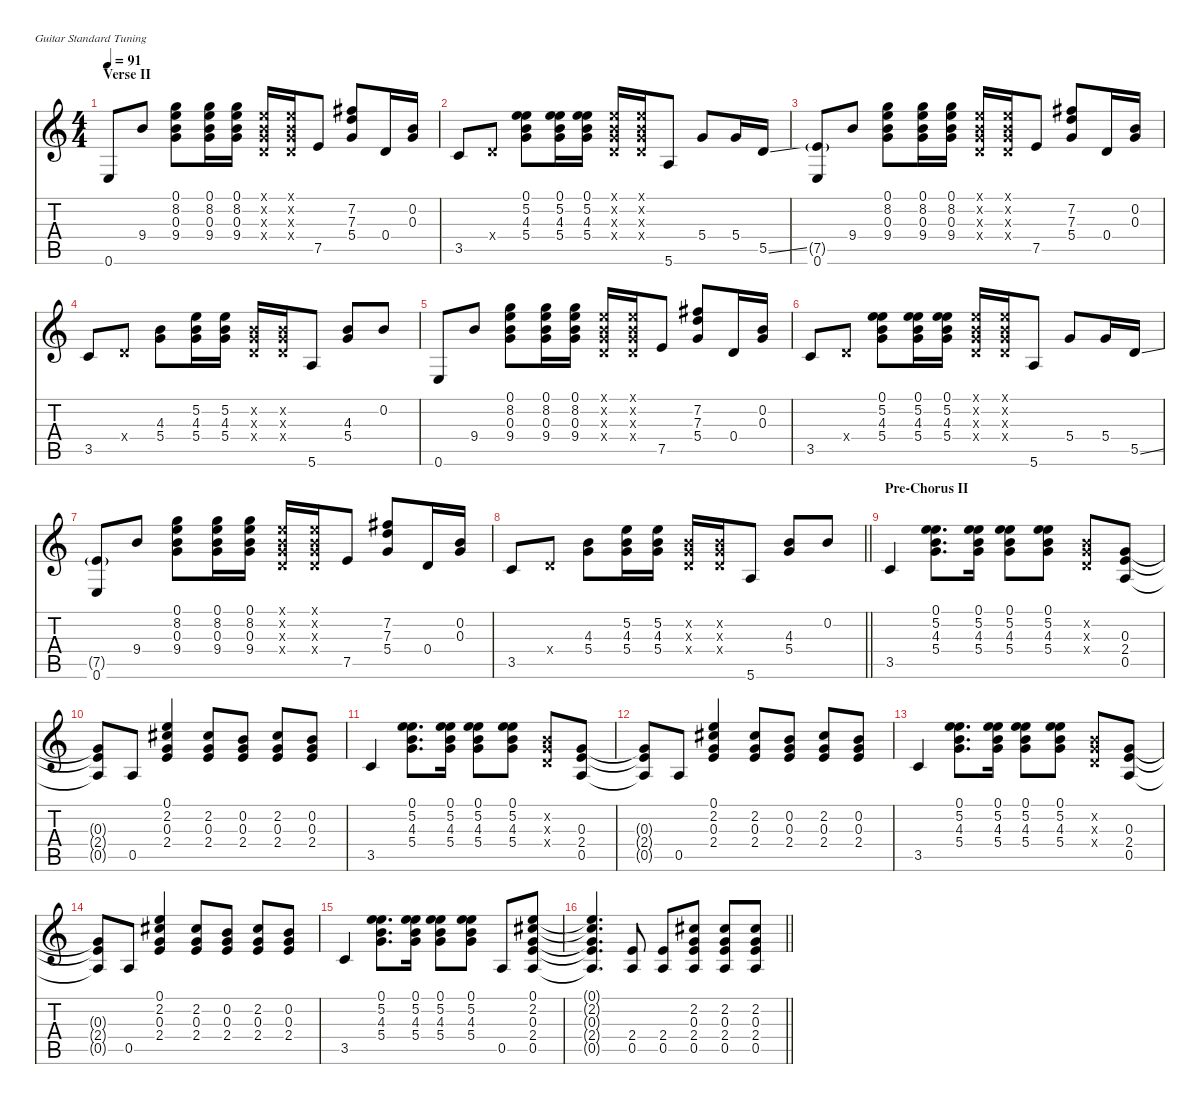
\defaultSystemsLayout 4
\hideDynamics
\bracketExtendMode nobrackets
\singleTrackTrackNamePolicy hidden
\multiTrackTrackNamePolicy hidden
\otherSystemsTrackNameOrientation horizontal
\track ("Mike Einziger" "s.guit.") {defaultSystemsLayout 4 instrument acousticguitarsteel}
\staff {score tabs}
\tuning (E4 B3 G3 D3 A2 E2)
\ts (4 4)
\section ("" "Verse II")
\tempo 91
\clef g2
\ks c
0.6.8{dy f beam Up} 9.4.8{beam Up} (0.1 8.2 0.3 9.4).8{beam Down} (0.1 8.2 0.3 9.4).16{beam Down} (0.1 8.2 0.3 9.4).16{beam Down} (0.1{x} 0.2{x} 0.3{x} 0.4{x}).16{beam Up} (0.1{x} 0.2{x} 0.3{x} 0.4{x}).16{beam Up} 7.5.8{beam Up} (7.2{acc #} 7.3 5.4).8{beam Up} 0.4.16{beam Up} (0.2 0.3).16{beam Up} |
3.5.8{beam Up} 0.4{x}.8{beam Up} (0.1 5.2 4.3 5.4).8{beam Down} (0.1 5.2 4.3 5.4).16{beam Down} (0.1 5.2 4.3 5.4).16{beam Down} (0.1{x} 0.2{x} 0.3{x} 0.4{x}).16{beam Up} (0.1{x} 0.2{x} 0.3{x} 0.4{x}).16{beam Up} 5.6.8{beam Up} 5.4.8{beam Up} 5.4.16{beam Up} 5.5{ss}.16{beam Up} |
(7.5{g} 0.6).8{beam Up} 9.4.8{beam Up} (0.1 8.2 0.3 9.4).8{beam Down} (0.1 8.2 0.3 9.4).16{beam Down} (0.1 8.2 0.3 9.4).16{beam Down} (0.1{x} 0.2{x} 0.3{x} 0.4{x}).16{beam Up} (0.1{x} 0.2{x} 0.3{x} 0.4{x}).16{beam Up} 7.5.8{beam Up} (7.2{acc #} 7.3 5.4).8{beam Up} 0.4.16{beam Up} (0.2 0.3).16{beam Up} |
3.5.8{beam Up} 0.4{x}.8{beam Up} (4.3 5.4).8{beam Down} (5.2 4.3 5.4).16{beam Down} (5.2 4.3 5.4).16{beam Down} (0.2{x} 0.3{x} 0.4{x}).16{beam Up} (0.2{x} 0.3{x} 0.4{x}).16{beam Up} 5.6.8{beam Up} (4.3 5.4).8{beam Up} 0.2.8{beam Up} |
0.6.8{beam Up} 9.4.8{beam Up} (0.1 8.2 0.3 9.4).8{beam Down} (0.1 8.2 0.3 9.4).16{beam Down} (0.1 8.2 0.3 9.4).16{beam Down} (0.1{x} 0.2{x} 0.3{x} 0.4{x}).16{beam Up} (0.1{x} 0.2{x} 0.3{x} 0.4{x}).16{beam Up} 7.5.8{beam Up} (7.2{acc #} 7.3 5.4).8{beam Up} 0.4.16{beam Up} (0.2 0.3).16{beam Up} |
3.5.8{beam Up} 0.4{x}.8{beam Up} (0.1 5.2 4.3 5.4).8{beam Down} (0.1 5.2 4.3 5.4).16{beam Down} (0.1 5.2 4.3 5.4).16{beam Down} (0.1{x} 0.2{x} 0.3{x} 0.4{x}).16{beam Up} (0.1{x} 0.2{x} 0.3{x} 0.4{x}).16{beam Up} 5.6.8{beam Up} 5.4.8{beam Up} 5.4.16{beam Up} 5.5{ss}.16{beam Up} |
(7.5{g} 0.6).8{beam Up} 9.4.8{beam Up} (0.1 8.2 0.3 9.4).8{beam Down} (0.1 8.2 0.3 9.4).16{beam Down} (0.1 8.2 0.3 9.4).16{beam Down} (0.1{x} 0.2{x} 0.3{x} 0.4{x}).16{beam Up} (0.1{x} 0.2{x} 0.3{x} 0.4{x}).16{beam Up} 7.5.8{beam Up} (7.2{acc #} 7.3 5.4).8{beam Up} 0.4.16{beam Up} (0.2 0.3).16{beam Up} |
\barLineRight lightlight
3.5.8{beam Up} 0.4{x}.8{beam Up} (4.3 5.4).8{beam Down} (5.2 4.3 5.4).16{beam Down} (5.2 4.3 5.4).16{beam Down} (0.2{x} 0.3{x} 0.4{x}).16{beam Up} (0.2{x} 0.3{x} 0.4{x}).16{beam Up} 5.6.8{beam Up} (4.3 5.4).8{beam Up} 0.2.8{beam Up} |
\section ("" "Pre-Chorus II")
3.5.4{beam Up} (0.1 5.2 4.3 5.4).8{d beam Down} (0.1 5.2 4.3 5.4).16{beam Down} (0.1 5.2 4.3 5.4).8{beam Down} (0.1 5.2 4.3 5.4).8{beam Down} (0.2{x} 0.3{x} 0.4{x}).8{beam Up} (0.3 2.4 0.5).8{beam Up} |
(0.3{t} 2.4{t} 0.5{t}).8{beam Up} 0.5.8{beam Up} (0.1 2.2{acc #} 0.3 2.4).4{beam Up} (2.2{acc #} 0.3 2.4).8{beam Up} (0.2 0.3 2.4).8{beam Up} (2.2{acc #} 0.3 2.4).8{beam Up} (0.2 0.3 2.4).8{beam Up} |
3.5.4{beam Up} (0.1 5.2 4.3 5.4).8{d beam Down} (0.1 5.2 4.3 5.4).16{beam Down} (0.1 5.2 4.3 5.4).8{beam Down} (0.1 5.2 4.3 5.4).8{beam Down} (0.2{x} 0.3{x} 0.4{x}).8{beam Up} (0.3 2.4 0.5).8{beam Up} |
(0.3{t} 2.4{t} 0.5{t}).8{beam Up} 0.5.8{beam Up} (0.1 2.2{acc #} 0.3 2.4).4{beam Up} (2.2{acc #} 0.3 2.4).8{beam Up} (0.2 0.3 2.4).8{beam Up} (2.2{acc #} 0.3 2.4).8{beam Up} (0.2 0.3 2.4).8{beam Up} |
3.5.4{beam Up} (0.1 5.2 4.3 5.4).8{d beam Down} (0.1 5.2 4.3 5.4).16{beam Down} (0.1 5.2 4.3 5.4).8{beam Down} (0.1 5.2 4.3 5.4).8{beam Down} (0.2{x} 0.3{x} 0.4{x}).8{beam Up} (0.3 2.4 0.5).8{beam Up} |
(0.3{t} 2.4{t} 0.5{t}).8{beam Up} 0.5.8{beam Up} (0.1 2.2{acc #} 0.3 2.4).4{beam Up} (2.2{acc #} 0.3 2.4).8{beam Up} (0.2 0.3 2.4).8{beam Up} (2.2{acc #} 0.3 2.4).8{beam Up} (0.2 0.3 2.4).8{beam Up} |
3.5.4{beam Up} (0.1 5.2 4.3 5.4).8{d beam Down} (0.1 5.2 4.3 5.4).16{beam Down} (0.1 5.2 4.3 5.4).8{beam Down} (0.1 5.2 4.3 5.4).8{beam Down} 0.5.8{beam Up} (0.1 2.2{acc #} 0.3 2.4 0.5).8{beam Up} |
\barLineRight lightlight
(0.1{t} 2.2{t acc #} 0.3{t} 2.4{t} 0.5{t}).4{d beam Up} (2.4 0.5).8{beam Up} (2.4 0.5).8{beam Up} (2.2{acc #} 0.3 2.4 0.5).8{beam Up} (2.2{acc #} 0.3 2.4 0.5).8{beam Up} (2.2{acc #} 0.3 2.4 0.5).8{beam Up}
